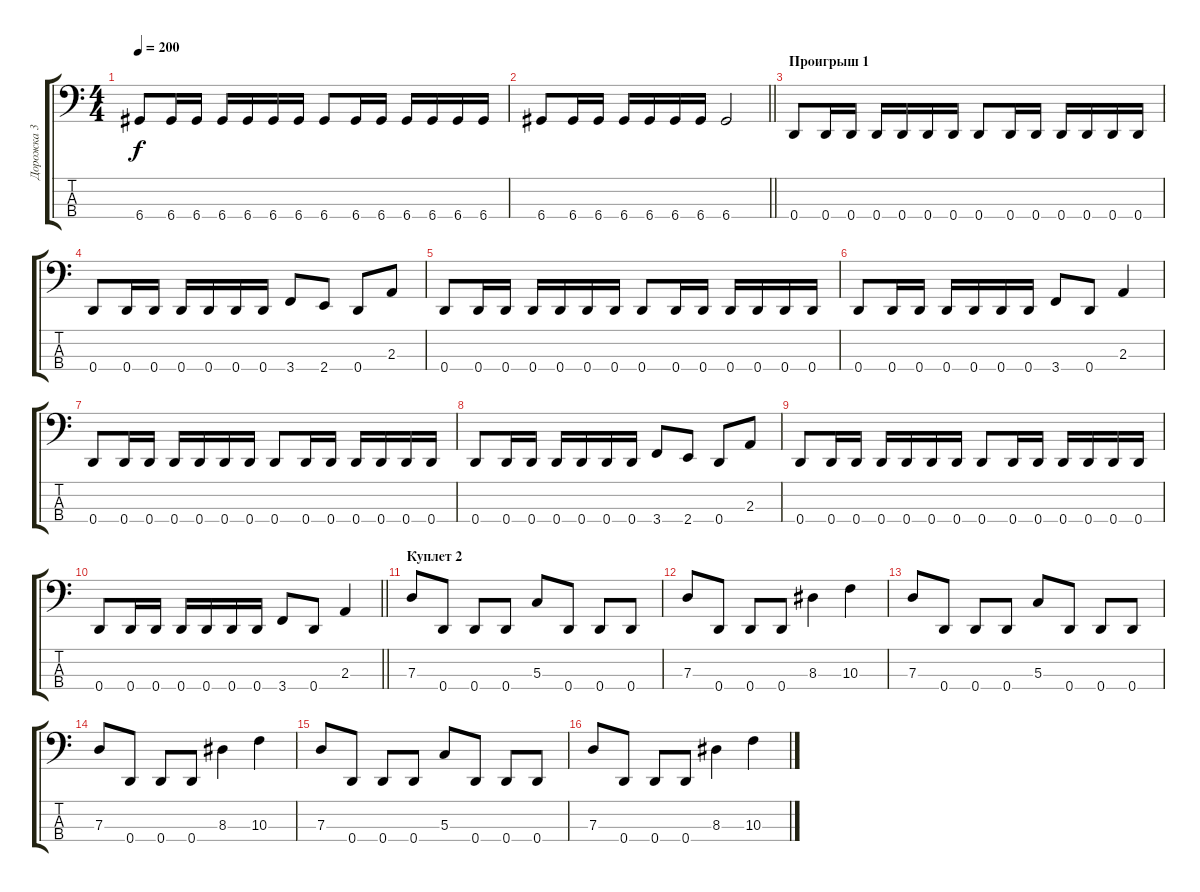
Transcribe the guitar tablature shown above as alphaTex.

\track ("Дорожка 3" "Дорожка 3") {instrument electricbasspick}
\staff {score tabs}
\tuning (F2 C2 G1 D1) {hide}
\ts (4 4)
\tempo 200
\clef f4
\ks c
6.4.8{dy f} 6.4.16 6.4.16 6.4.16 6.4.16 6.4.16 6.4.16 6.4.8 6.4.16 6.4.16 6.4.16 6.4.16 6.4.16 6.4.16 |
\barLineRight lightlight
6.4.8 6.4.16 6.4.16 6.4.16 6.4.16 6.4.16 6.4.16 6.4.2 |
\section ("" "Проигрыш 1")
0.4.8 0.4.16 0.4.16 0.4.16 0.4.16 0.4.16 0.4.16 0.4.8 0.4.16 0.4.16 0.4.16 0.4.16 0.4.16 0.4.16 |
0.4.8 0.4.16 0.4.16 0.4.16 0.4.16 0.4.16 0.4.16 3.4.8 2.4.8 0.4.8 2.3.8 |
0.4.8 0.4.16 0.4.16 0.4.16 0.4.16 0.4.16 0.4.16 0.4.8 0.4.16 0.4.16 0.4.16 0.4.16 0.4.16 0.4.16 |
0.4.8 0.4.16 0.4.16 0.4.16 0.4.16 0.4.16 0.4.16 3.4.8 0.4.8 2.3.4 |
0.4.8 0.4.16 0.4.16 0.4.16 0.4.16 0.4.16 0.4.16 0.4.8 0.4.16 0.4.16 0.4.16 0.4.16 0.4.16 0.4.16 |
0.4.8 0.4.16 0.4.16 0.4.16 0.4.16 0.4.16 0.4.16 3.4.8 2.4.8 0.4.8 2.3.8 |
0.4.8 0.4.16 0.4.16 0.4.16 0.4.16 0.4.16 0.4.16 0.4.8 0.4.16 0.4.16 0.4.16 0.4.16 0.4.16 0.4.16 |
\barLineRight lightlight
0.4.8 0.4.16 0.4.16 0.4.16 0.4.16 0.4.16 0.4.16 3.4.8 0.4.8 2.3.4 |
\section ("" "Куплет 2")
7.3.8 0.4.8 0.4.8 0.4.8 5.3.8 0.4.8 0.4.8 0.4.8 |
7.3.8 0.4.8 0.4.8 0.4.8 8.3.4 10.3.4 |
7.3.8 0.4.8 0.4.8 0.4.8 5.3.8 0.4.8 0.4.8 0.4.8 |
7.3.8 0.4.8 0.4.8 0.4.8 8.3.4 10.3.4 |
7.3.8 0.4.8 0.4.8 0.4.8 5.3.8 0.4.8 0.4.8 0.4.8 |
7.3.8 0.4.8 0.4.8 0.4.8 8.3.4 10.3.4
